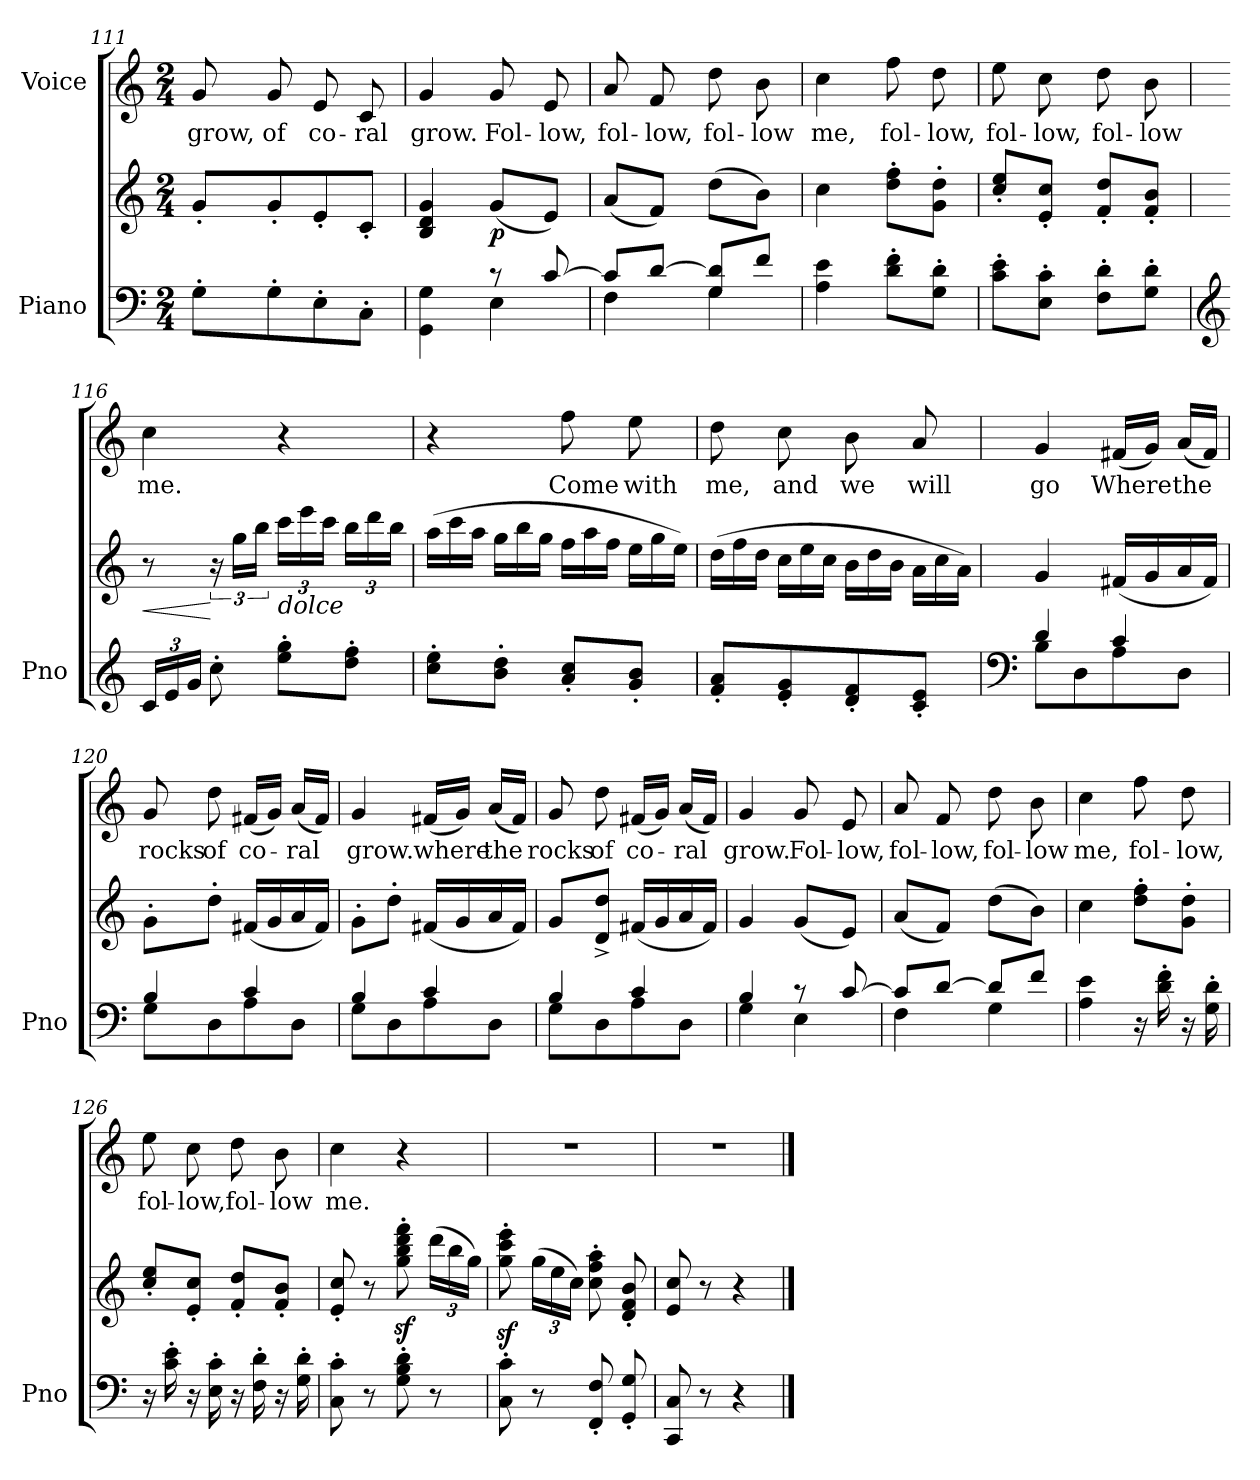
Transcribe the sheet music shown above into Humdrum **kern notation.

**kern	**kern	**dynam	**kern	**text
*part2	*part2	*part2	*part1	*part1
*staff3	*staff2	*staff2/3	*staff1	*staff1
*I"Piano	*	*	*I"Voice	*
*I'Pno	*	*	*	*
*clefF4	*clefG2	*	*clefG2	*
*k[]	*k[]	*	*k[]	*
*M2/4	*M2/4	*	*M2/4	*
=111	=111	=111	=111	=111
!	!	!	!	!LO:LY:b
8G'\L	8g'/L	.	8g/	grow,
!	!	!	!	!LO:LY:b
8G'\	8g'/	.	8g/	of
!	!	!	!	!LO:LY:b
8E'\	8e'/	.	8e/	co-
!	!	!	!	!LO:LY:b
8C'\J	8c'/J	.	8c/	-ral
=112	=112	=112	=112	=112
*^	*	*	*	*
!	!	!	!	!	!LO:LY:b
4GG\ 4G\	4ryy	4B/ 4d/ 4g/	.	4g/	grow.
!	!	!	!LO:DY:b	!	!LO:LY:b
8r	4E\	(8g/L	p	8g/	Fol-
!	!	!	!	!	!LO:LY:b
[8c/	.	8e/J)	.	8e/	-low,
=113	=113	=113	=113	=113	=113
!	!	!	!	!	!LO:LY:b
8c/L]	4F\	(8a/L	.	8a/	fol-
!	!	!	!	!	!LO:LY:b
[8d/J	.	8f/J)	.	8f/	-low,
!	!	!	!	!	!LO:LY:b
8G/ 8d/]L	4G\	(8dd\L	.	8dd\	fol-
!	!	!	!	!	!LO:LY:b
8f/J	.	8b\J)	.	8b\	-low
*v	*v	*	*	*	*
!!LO:LB:g=z
=114	=114	=114	=114	=114
!	!	!	!	!LO:LY:b
4A\ 4e\	4cc\	.	4cc\	me,
!	!	!	!	!LO:LY:b
8d\' 8f\'L	8dd\' 8ff\'L	.	8ff\	fol-
!	!	!	!	!LO:LY:b
8G\' 8d\'J	8g\' 8dd\'J	.	8dd\	-low,
=115	=115	=115	=115	=115
!	!	!	!	!LO:LY:b
8c\' 8e\'L	8cc/' 8ee/'L	.	8ee\	fol-
!	!	!	!	!LO:LY:b
8E\' 8c\'J	8e/' 8cc/'J	.	8cc\	-low,
!	!	!	!	!LO:LY:b
8F\' 8d\'L	8f/' 8dd/'L	.	8dd\	fol-
!	!	!	!	!LO:LY:b
8G\' 8d\'J	8f/' 8b/'J	.	8b\	-low
=116	=116	=116	=116	=116
*clefG2	*	*	*	*
!	!	!LO:HP:b	!	!LO:LY:b
*	*^	*	*	*
24c/LL	8r	8ryy	<	4cc\	me.
24e/	.	.	.	.	.
24g/JJ	.	.	.	.	.
8cc'\	24r	8ryy	[	.	.
.	24gg\LL	.	.	.	.
.	24bb\JJ	.	.	.	.
!	!LO:TX:b:i:t=dolce	!	!	!	!
8ee\' 8gg\'L	24ccc\LL	4ryy	.	4r	.
.	24eee\	.	.	.	.
.	24ccc\JJ	.	.	.	.
8dd\' 8ff\'J	24bb\LL	.	.	.	.
.	24ddd\	.	.	.	.
.	24bb\JJ	.	.	.	.
*	*v	*v	*	*	*
!!LO:PB:g=z
=117	=117	=117	=117	=117
*	*Xtuplet	*	*	*
8cc\' 8ee\'L	(24aa\LL	.	4r	.
.	24ccc\	.	.	.
.	24aa\JJ	.	.	.
8b\' 8dd\'J	24gg\LL	.	.	.
.	24bb\	.	.	.
.	24gg\JJ	.	.	.
!	!	!	!	!LO:LY:b
8a/' 8cc/'L	24ff\LL	.	8ff\	Come
.	24aa\	.	.	.
.	24ff\JJ	.	.	.
!	!	!	!	!LO:LY:b
8g/' 8b/'J	24ee\LL	.	8ee\	with
.	24gg\	.	.	.
.	24ee\JJ)	.	.	.
!!LO:PB:g=z
=118	=118	=118	=118	=118
!	!	!	!	!LO:LY:b
8f/' 8a/'L	(24dd\LL	.	8dd\	me,
.	24ff\	.	.	.
.	24dd\JJ	.	.	.
!	!	!	!	!LO:LY:b
8e/' 8g/'	24cc\LL	.	8cc\	and
.	24ee\	.	.	.
.	24cc\JJ	.	.	.
!	!	!	!	!LO:LY:b
8d/' 8f/'	24b\LL	.	8b\	we
.	24dd\	.	.	.
.	24b\JJ	.	.	.
!	!	!	!	!LO:LY:b
8c/' 8e/'J	24a\LL	.	8a/	will
.	24cc\	.	.	.
.	24a\JJ)	.	.	.
=119	=119	=119	=119	=119
*clefF4	*	*	*	*
*^	*	*	*	*
!	!	!	!	!	!LO:LY:b
4d/	8B\L	4g/	.	4g/	go
.	8D\	.	.	.	.
!	!	!	!	!	!LO:LY:b
4c/	8A\	(16f#X/LL	.	(16f#X/LL	Where
.	.	16g/	.	16g/JJ)	.
!	!	!	!	!	!LO:LY:b
.	8D\J	16a/	.	(16a/LL	the
.	.	16f#/JJ)	.	16f#/JJ)	.
=120	=120	=120	=120	=120	=120
!	!	!	!	!	!LO:LY:b
4B/	8G\L	8g'\L	.	8g/	rocks
!	!	!	!	!	!LO:LY:b
.	8D\	8dd'\J	.	8dd\	of
!	!	!	!	!	!LO:LY:b
4c/	8A\	(16f#X/LL	.	(16f#X/LL	co-
.	.	16g/	.	16g/JJ)	.
!	!	!	!	!	!LO:LY:b
.	8D\J	16a/	.	(16a/LL	ral
.	.	16f#/JJ)	.	16f#/JJ)	.
=121	=121	=121	=121	=121	=121
!	!	!	!	!	!LO:LY:b
4B/	8G\L	8g'\L	.	4g/	grow.
.	8D\	8dd'\J	.	.	.
!	!	!	!	!	!LO:LY:b
4c/	8A\	(16f#X/LL	.	(16f#X/LL	where
.	.	16g/	.	16g/JJ)	.
!	!	!	!	!	!LO:LY:b
.	8D\J	16a/	.	(16a/LL	the
.	.	16f#/JJ)	.	16f#/JJ)	.
!!LO:LB:g=z
=122	=122	=122	=122	=122	=122
!	!	!	!	!	!LO:LY:b
4B/	8G\L	8g/L	.	8g/	rocks
!	!	!	!	!	!LO:LY:b
.	8D\	8d/^ 8dd/^J	.	8dd\	of
!	!	!	!	!	!LO:LY:b
4c/	8A\	(16f#X/LL	.	(16f#X/LL	co-
.	.	16g/	.	16g/JJ)	.
!	!	!	!	!	!LO:LY:b
.	8D\J	16a/	.	(16a/LL	-ral
.	.	16f#/JJ)	.	16f#/JJ)	.
=123	=123	=123	=123	=123	=123
!	!	!	!	!	!LO:LY:b
4B/	4G\	4g/	.	4g/	grow.
!	!	!	!	!	!LO:LY:b
8r	4E\	(8g/L	.	8g/	Fol-
!	!	!	!	!	!LO:LY:b
[8c/	.	8e/J)	.	8e/	-low,
=124	=124	=124	=124	=124	=124
!	!	!	!	!	!LO:LY:b
8c/L]	4F\	(8a/L	.	8a/	fol-
!	!	!	!	!	!LO:LY:b
[8d/J	.	8f/J)	.	8f/	-low,
!	!	!	!	!	!LO:LY:b
8d/L]	4G\	(8dd\L	.	8dd\	fol-
!	!	!	!	!	!LO:LY:b
8f/J	.	8b\J)	.	8b\	-low
*v	*v	*	*	*	*
=125	=125	=125	=125	=125
!	!	!	!	!LO:LY:b
4A\ 4e\	4cc\	.	4cc\	me,
!	!	!	!	!LO:LY:b
16r	8dd\' 8ff\'L	.	8ff\	fol-
16d\' 16f\'	.	.	.	.
!	!	!	!	!LO:LY:b
16r	8g\' 8dd\'J	.	8dd\	-low,
16G\' 16d\'	.	.	.	.
!!LO:LB:g=z
=126	=126	=126	=126	=126
!	!	!	!	!LO:LY:b
16r	8cc/' 8ee/'L	.	8ee\	fol-
16c\' 16e\'	.	.	.	.
!	!	!	!	!LO:LY:b
16r	8e/' 8cc/'J	.	8cc\	-low,
16E\' 16c\'	.	.	.	.
!	!	!	!	!LO:LY:b
16r	8f/' 8dd/'L	.	8dd\	fol-
16F\' 16d\'	.	.	.	.
!	!	!	!	!LO:LY:b
16r	8f/' 8b/'J	.	8b\	-low
16G\' 16d\'	.	.	.	.
=127	=127	=127	=127	=127
!	!	!	!	!LO:LY:b
8C\' 8c\'	8e/' 8cc/'	.	4cc\	me.
8r	8r	.	.	.
8G\' 8B\' 8d\'	8gg\z<' 8bb\z<' 8ddd\z<' 8fff\z<'	.	4r	.
*	*tuplet	*	*	*
8r	(24ddd\LL	.	.	.
.	24bb\	.	.	.
.	24gg\JJ)	.	.	.
=128	=128	=128	=128	=128
8C\' 8c\'	8gg\z<' 8ccc\z<' 8eee\z<'	.	2r	.
8r	(24gg\LL	.	.	.
.	24ee\	.	.	.
.	24cc\JJ)	.	.	.
8FF/' 8F/'	8cc\' 8ff\' 8aa\'	.	.	.
8GG/' 8G/'	8d/' 8f/' 8b/'	.	.	.
=129	=129	=129	=129	=129
8CC/ 8C/	8e/ 8cc/	.	2r	.
8r	8r	.	.	.
4r	4r	.	.	.
==	==	==	==	==
*-	*-	*-	*-	*-
